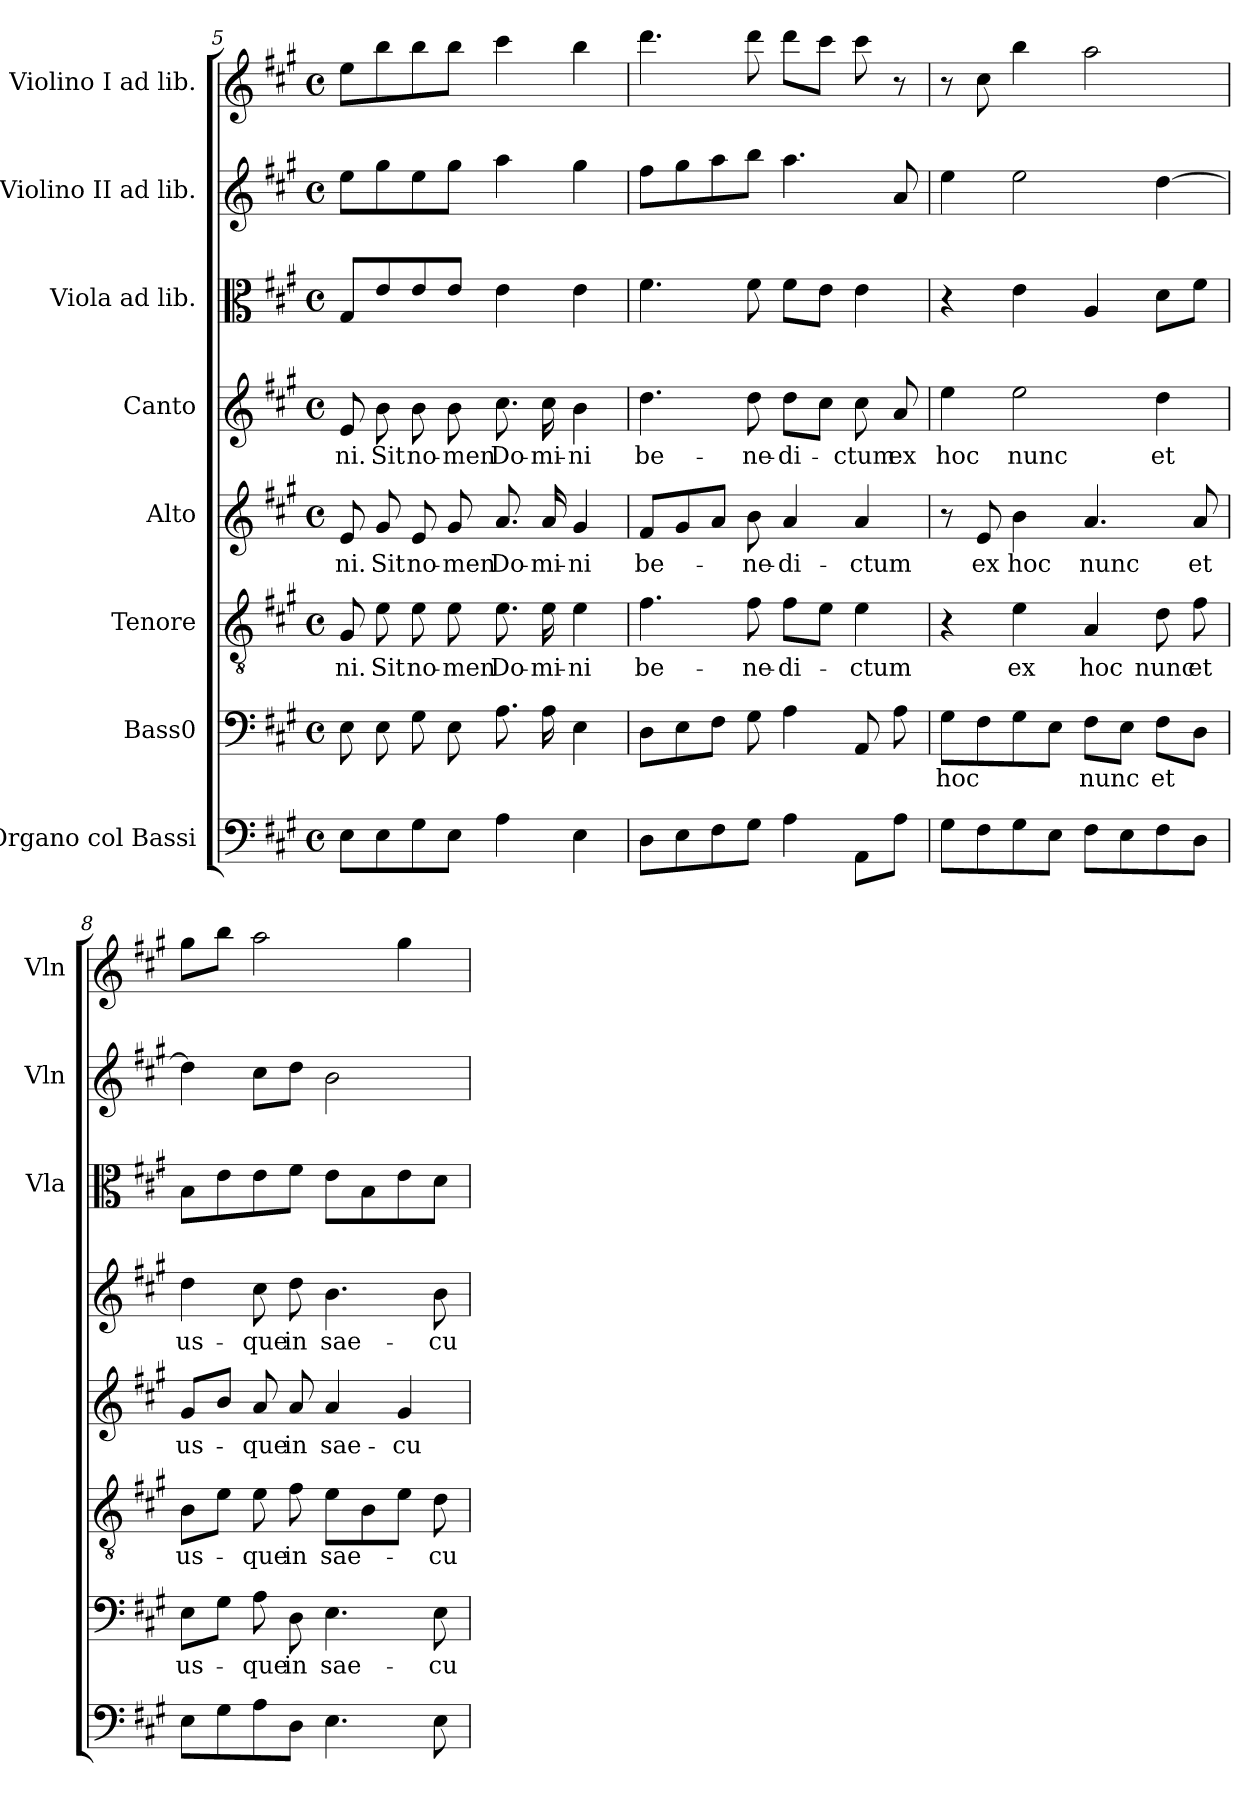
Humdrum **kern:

**kern	**kern	**text	**kern	**text	**kern	**text	**kern	**text	**kern	**kern	**kern
*part8	*part7	*part7	*part6	*part6	*part5	*part5	*part4	*part4	*part3	*part2	*part1
*staff8	*staff7	*staff7	*staff6	*staff6	*staff5	*staff5	*staff4	*staff4	*staff3	*staff2	*staff1
*I"Organo col Bassi	*I"Bass0	*	*I"Tenore	*	*I"Alto	*	*I"Canto	*	*I"Viola ad lib.	*I"Violino II ad lib.	*I"Violino I ad lib.
*	*	*	*	*	*	*	*	*	*I'Vla	*I'Vln	*I'Vln
*clefF4	*clefF4	*	*clefGv2	*	*clefG2	*	*clefG2	*	*clefC3	*clefG2	*clefG2
*k[f#c#g#]	*k[f#c#g#]	*	*k[f#c#g#]	*	*k[f#c#g#]	*	*k[f#c#g#]	*	*k[f#c#g#]	*k[f#c#g#]	*k[f#c#g#]
*M4/4	*M4/4	*	*M4/4	*	*M4/4	*	*M4/4	*	*M4/4	*M4/4	*M4/4
*met(c)	*met(c)	*	*met(c)	*	*met(c)	*	*met(c)	*	*met(c)	*met(c)	*met(c)
=5	=5	=5	=5	=5	=5	=5	=5	=5	=5	=5	=5
!	!	!	!	!LO:LY:b	!	!LO:LY:b	!	!LO:LY:b	!	!	!
8E\L	8E\	.	8G#/	-ni.	8e/	-ni.	8e/	-ni.	8G#/L	8ee\L	8ee\L
!	!	!	!	!LO:LY:b	!	!LO:LY:b	!	!LO:LY:b	!	!	!
8E\	8E\	.	8e\	Sit	8g#/	Sit	8b\	Sit	8e/	8gg#\	8bb\
!	!	!	!	!LO:LY:b	!	!LO:LY:b	!	!LO:LY:b	!	!	!
8G#\	8G#\	.	8e\	no-	8e/	no-	8b\	no-	8e/	8ee\	8bb\
!	!	!	!	!LO:LY:b	!	!LO:LY:b	!	!LO:LY:b	!	!	!
8E\J	8E\	.	8e\	-men	8g#/	-men	8b\	-men	8e/J	8gg#\J	8bb\J
!	!	!	!	!LO:LY:b	!	!LO:LY:b	!	!LO:LY:b	!	!	!
4A\	8.A\	.	8.e\	Do-	8.a/	Do-	8.cc#\	Do-	4e\	4aa\	4ccc#\
!	!	!	!	!LO:LY:b	!	!LO:LY:b	!	!LO:LY:b	!	!	!
.	16A\	.	16e\	-mi-	16a/	-mi-	16cc#\	-mi-	.	.	.
!	!	!	!	!LO:LY:b	!	!LO:LY:b	!	!LO:LY:b	!	!	!
4E\	4E\	.	4e\	-ni	4g#/	-ni	4b\	-ni	4e\	4gg#\	4bb\
=6	=6	=6	=6	=6	=6	=6	=6	=6	=6	=6	=6
!	!	!	!	!LO:LY:b	!	!LO:LY:b	!	!LO:LY:b	!	!	!
8D\L	8D\L	.	4.f#\	be-	8f#/L	be-	4.dd\	be-	4.f#\	8ff#\L	4.ddd\
8E\	8E\	.	.	.	8g#/	.	.	.	.	8gg#\	.
8F#\	8F#\J	.	.	.	8a/J	.	.	.	.	8aa\	.
!	!	!	!	!LO:LY:b	!	!LO:LY:b	!	!LO:LY:b	!	!	!
8G#\J	8G#\	.	8f#\	-ne-	8b\	-ne-	8dd\	-ne-	8f#\	8bb\J	8ddd\
!	!	!	!	!LO:LY:b	!	!LO:LY:b	!	!LO:LY:b	!	!	!
4A\	4A\	.	8f#\L	-di-	4a/	-di-	8dd\L	-di-	8f#\L	4.aa\	8ddd\L
.	.	.	8e\J	.	.	.	8cc#\J	.	8e\J	.	8ccc#\J
!	!	!	!	!LO:LY:b	!	!LO:LY:b	!	!LO:LY:b	!	!	!
8AA\L	8AA/	.	4e\	-ctum	4a/	-ctum	8cc#\	-ctum	4e\	.	8ccc#\
!	!	!	!	!	!	!	!	!LO:LY:b	!	!	!
8A\J	8A\	.	.	.	.	.	8a/	ex	.	8a/	8r
!!LO:PB:g=z
=7	=7	=7	=7	=7	=7	=7	=7	=7	=7	=7	=7
!	!	!LO:LY:b	!	!	!	!	!	!LO:LY:b	!	!	!
8G#\L	8G#\L	hoc	4r	.	8r	.	4ee\	hoc	4r	4ee\	8r
!	!	!	!	!	!	!LO:LY:b	!	!	!	!	!
8F#\	8F#\	.	.	.	8e/	ex	.	.	.	.	8cc#\
!	!	!	!	!LO:LY:b	!	!LO:LY:b	!	!LO:LY:b	!	!	!
8G#\	8G#\	.	4e\	ex	4b\	hoc	2ee\	nunc	4e\	2ee\	4bb\
8E\J	8E\J	.	.	.	.	.	.	.	.	.	.
!	!	!LO:LY:b	!	!LO:LY:b	!	!LO:LY:b	!	!	!	!	!
8F#\L	8F#\L	nunc	4A/	hoc	4.a/	nunc	.	.	4A/	.	2aa\
8E\	8E\J	.	.	.	.	.	.	.	.	.	.
!	!	!LO:LY:b	!	!LO:LY:b	!	!	!	!LO:LY:b	!	!	!
8F#\	8F#\L	et	8d\	nunc	.	.	4dd\	et	8d\L	[4dd\	.
!	!	!	!	!LO:LY:b	!	!LO:LY:b	!	!	!	!	!
8D\J	8D\J	.	8f#\	et	8a/	et	.	.	8f#\J	.	.
=8	=8	=8	=8	=8	=8	=8	=8	=8	=8	=8	=8
!	!	!LO:LY:b	!	!LO:LY:b	!	!LO:LY:b	!	!LO:LY:b	!	!	!
8E\L	8E\L	us-	8B\L	us-	8g#/L	us-	4dd\	us-	8B\L	4dd\]	8gg#\L
8G#\	8G#\J	.	8e\J	.	8b/J	.	.	.	8e\	.	8bb\J
!	!	!LO:LY:b	!	!LO:LY:b	!	!LO:LY:b	!	!LO:LY:b	!	!	!
8A\	8A\	-que	8e\	-que	8a/	-que	8cc#\	-que	8e\	8cc#\L	2aa\
!	!	!LO:LY:b	!	!LO:LY:b	!	!LO:LY:b	!	!LO:LY:b	!	!	!
8D\J	8D\	in	8f#\	in	8a/	in	8dd\	in	8f#\J	8dd\J	.
!	!	!LO:LY:b	!	!LO:LY:b	!	!LO:LY:b	!	!LO:LY:b	!	!	!
4.E\	4.E\	sae-	8e\L	sae-	4a/	sae-	4.b\	sae-	8e\L	2b\	.
.	.	.	8B\	.	.	.	.	.	8B\	.	.
!	!	!	!	!	!	!LO:LY:b	!	!	!	!	!
.	.	.	8e\J	.	4g#/	-cu-	.	.	8e\	.	4gg#\
!	!	!LO:LY:b	!	!LO:LY:b	!	!	!	!LO:LY:b	!	!	!
8E\	8E\	-cu-	8d\	-cu-	.	.	8b\	-cu-	8d\J	.	.
=	=	=	=	=	=	=	=	=	=	=	=
*-	*-	*-	*-	*-	*-	*-	*-	*-	*-	*-	*-
